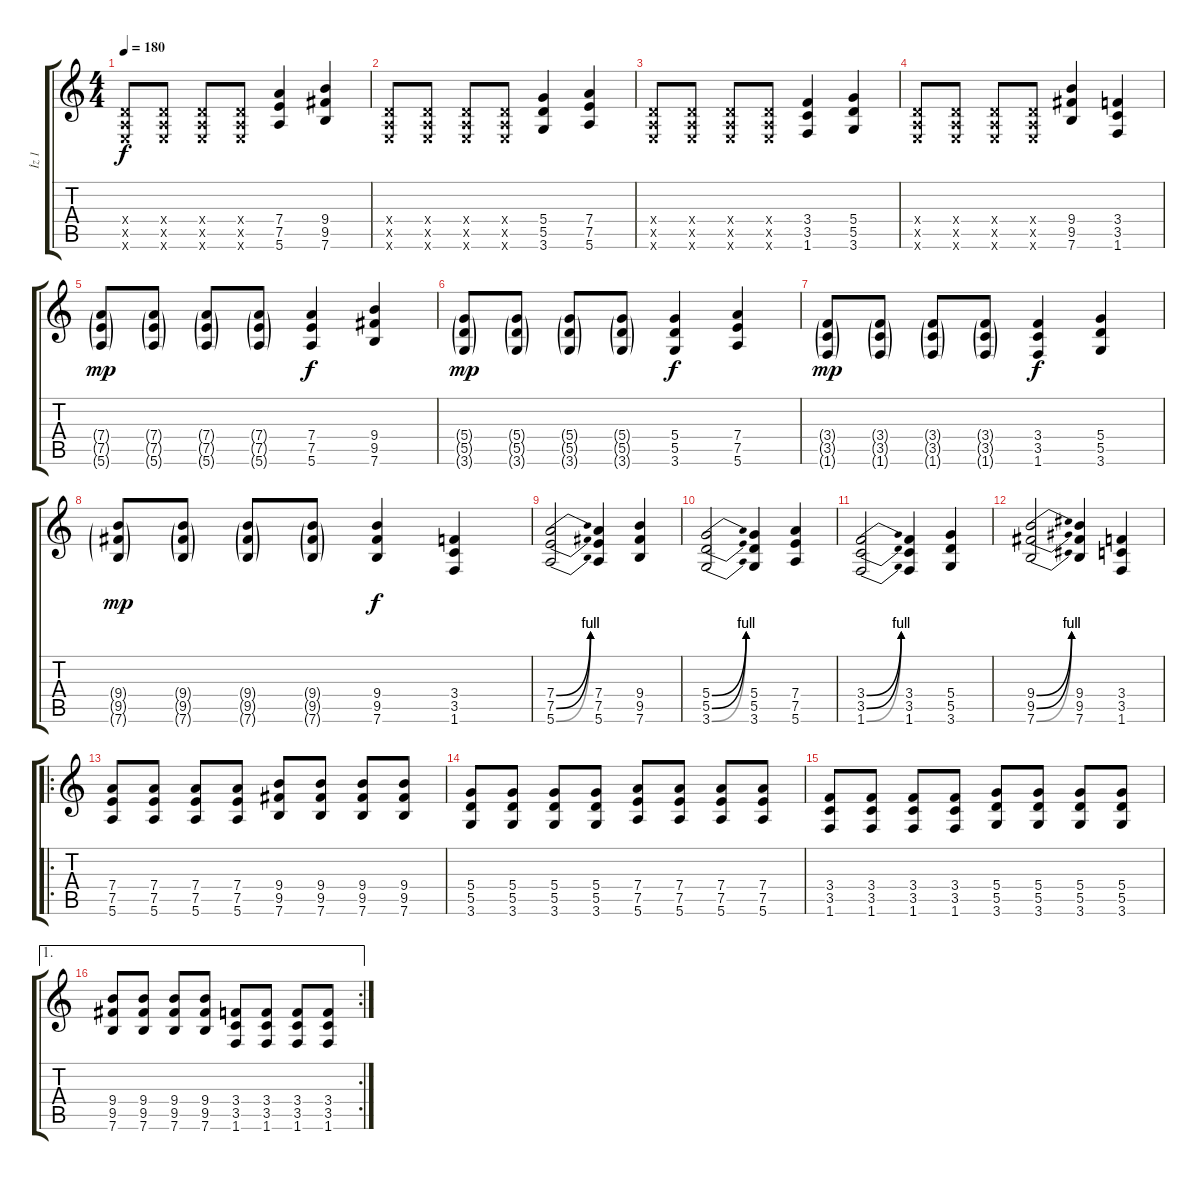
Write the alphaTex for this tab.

\track ("İz 1" "İz 1") {instrument distortionguitar}
\staff {score tabs}
\tuning (E4 B3 G3 D3 A2 E2) {hide}
\ts (4 4)
\tempo 180
\clef g2
\ks c
(0.4{x} 0.5{x} 0.6{x}).8{dy f instrument distortionguitar} (0.4{x} 0.5{x} 0.6{x}).8 (0.4{x} 0.5{x} 0.6{x}).8 (0.4{x} 0.5{x} 0.6{x}).8 (7.4 7.5 5.6).4 (9.4 9.5 7.6).4 |
(0.4{x} 0.5{x} 0.6{x}).8 (0.4{x} 0.5{x} 0.6{x}).8 (0.4{x} 0.5{x} 0.6{x}).8 (0.4{x} 0.5{x} 0.6{x}).8 (5.4 5.5 3.6).4 (7.4 7.5 5.6).4 |
(0.4{x} 0.5{x} 0.6{x}).8 (0.4{x} 0.5{x} 0.6{x}).8 (0.4{x} 0.5{x} 0.6{x}).8 (0.4{x} 0.5{x} 0.6{x}).8 (3.4 3.5 1.6).4 (5.4 5.5 3.6).4 |
(0.4{x} 0.5{x} 0.6{x}).8 (0.4{x} 0.5{x} 0.6{x}).8 (0.4{x} 0.5{x} 0.6{x}).8 (0.4{x} 0.5{x} 0.6{x}).8 (9.4 9.5 7.6).4 (3.4 3.5 1.6).4 |
(7.4{g} 7.5{g} 5.6{g}).8{dy mp} (7.4{g} 7.5{g} 5.6{g}).8 (7.4{g} 7.5{g} 5.6{g}).8 (7.4{g} 7.5{g} 5.6{g}).8 (7.4 7.5 5.6).4{dy f} (9.4 9.5 7.6).4 |
(5.4{g} 5.5{g} 3.6{g}).8{dy mp} (5.4{g} 5.5{g} 3.6{g}).8 (5.4{g} 5.5{g} 3.6{g}).8 (5.4{g} 5.5{g} 3.6{g}).8 (5.4 5.5 3.6).4{dy f} (7.4 7.5 5.6).4 |
(3.4{g} 3.5{g} 1.6{g}).8{dy mp} (3.4{g} 3.5{g} 1.6{g}).8 (3.4{g} 3.5{g} 1.6{g}).8 (3.4{g} 3.5{g} 1.6{g}).8 (3.4 3.5 1.6).4{dy f} (5.4 5.5 3.6).4 |
(9.4{g} 9.5{g} 7.6{g}).8{dy mp} (9.4{g} 9.5{g} 7.6{g}).8 (9.4{g} 9.5{g} 7.6{g}).8 (9.4{g} 9.5{g} 7.6{g}).8 (9.4 9.5 7.6).4{dy f} (3.4 3.5 1.6).4 |
(7.4{be (bend 0 0 60 4)} 7.5{be (bend 0 0 60 4)} 5.6{be (bend 0 0 60 4)}).2 (7.4 7.5 5.6).4 (9.4 9.5 7.6).4 |
(5.4{be (bend 0 0 60 4)} 5.5{be (bend 0 0 60 4)} 3.6{be (bend 0 0 60 4)}).2 (5.4 5.5 3.6).4 (7.4 7.5 5.6).4 |
(3.4{be (bend 0 0 60 4)} 3.5{be (bend 0 0 60 4)} 1.6{be (bend 0 0 60 4)}).2 (3.4 3.5 1.6).4 (5.4 5.5 3.6).4 |
(9.4{be (bend 0 0 60 4)} 9.5{be (bend 0 0 60 4)} 7.6{be (bend 0 0 60 4)}).2 (9.4 9.5 7.6).4 (3.4 3.5 1.6).4 |
\ro
(7.4 7.5 5.6).8 (7.4 7.5 5.6).8 (7.4 7.5 5.6).8 (7.4 7.5 5.6).8 (9.4 9.5 7.6).8 (9.4 9.5 7.6).8 (9.4 9.5 7.6).8 (9.4 9.5 7.6).8 |
(5.4 5.5 3.6).8 (5.4 5.5 3.6).8 (5.4 5.5 3.6).8 (5.4 5.5 3.6).8 (7.4 7.5 5.6).8 (7.4 7.5 5.6).8 (7.4 7.5 5.6).8 (7.4 7.5 5.6).8 |
(3.4 3.5 1.6).8 (3.4 3.5 1.6).8 (3.4 3.5 1.6).8 (3.4 3.5 1.6).8 (5.4 5.5 3.6).8 (5.4 5.5 3.6).8 (5.4 5.5 3.6).8 (5.4 5.5 3.6).8 |
\ae 1
\rc 2
(9.4 9.5 7.6).8 (9.4 9.5 7.6).8 (9.4 9.5 7.6).8 (9.4 9.5 7.6).8 (3.4 3.5 1.6).8 (3.4 3.5 1.6).8 (3.4 3.5 1.6).8 (3.4 3.5 1.6).8
